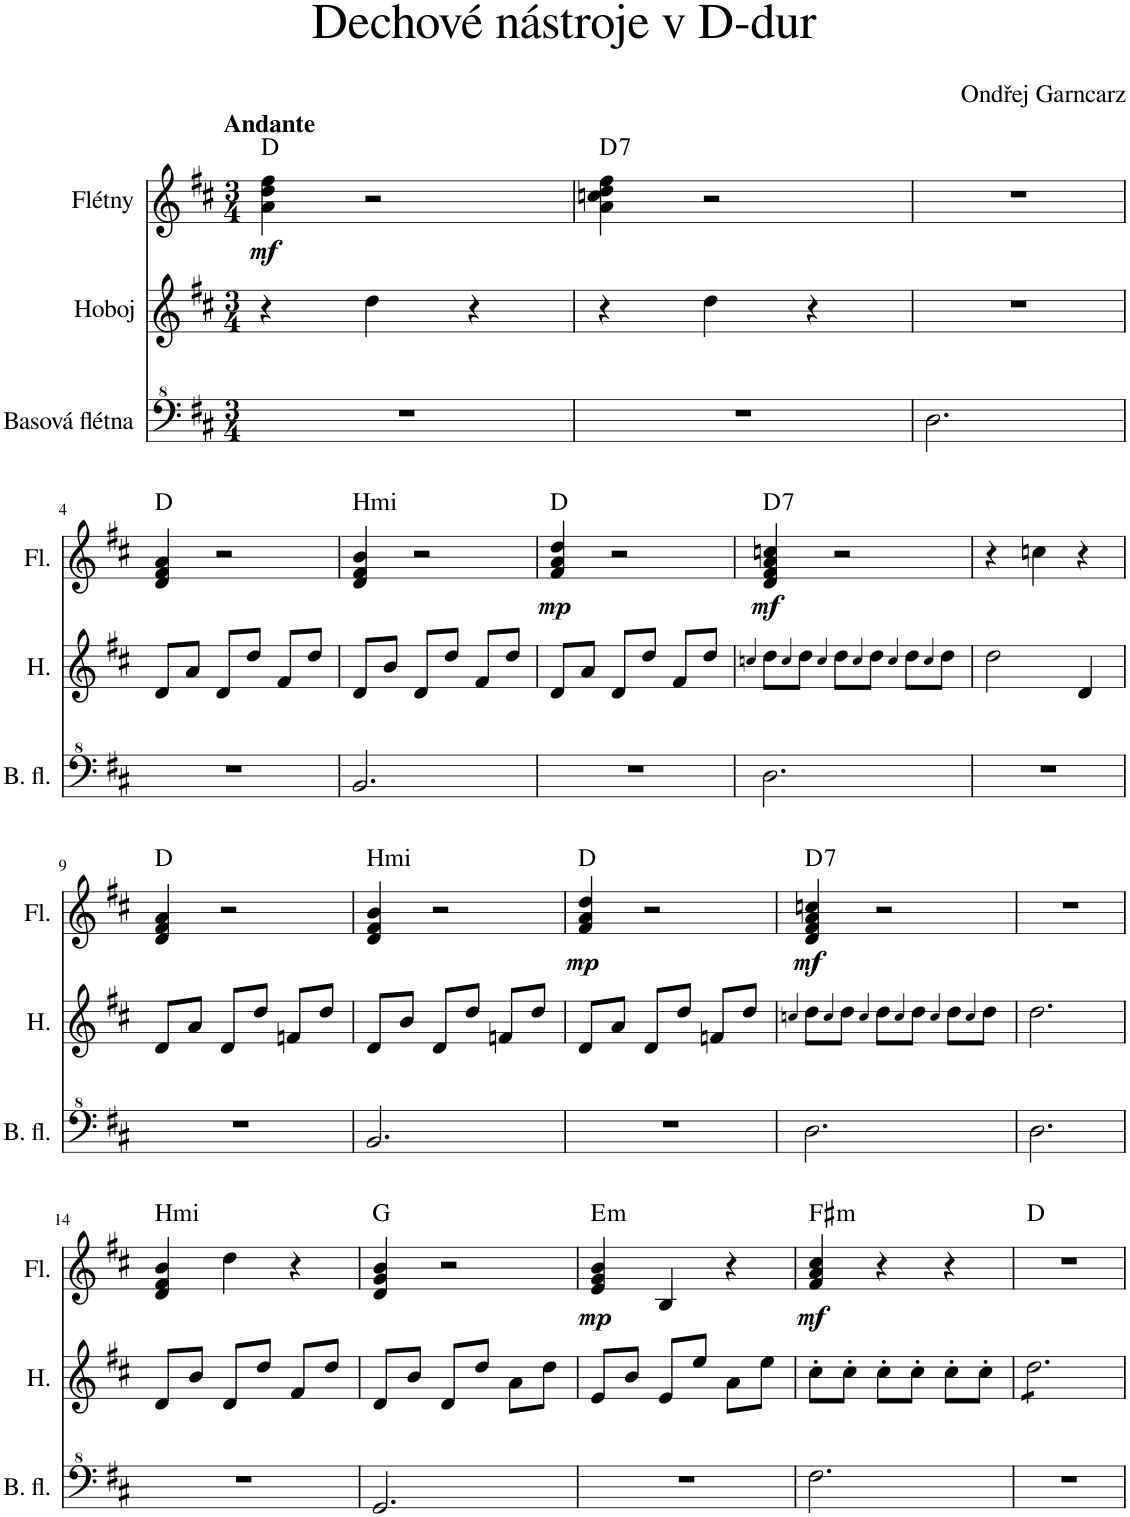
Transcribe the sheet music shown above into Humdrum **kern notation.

**kern	**kern	**kern	**dynam	**harte
*part3	*part2	*part1	*part1	*part1
*staff3	*staff2	*staff1	*staff1	*
*I"Basová flétna	*I"Hoboj	*I"Flétny	*	*
*I'B. fl.	*I'H.	*I'Fl.	*	*
*clefF^4	*clefG2	*clefG2	*	*
*k[f#c#]	*k[f#c#]	*k[f#c#]	*	*
*M3/4	*M3/4	*M3/4	*	*
=1	=1	=1	=1	=1
!	!	!LO:TX:a:B:t=Andante	!	!
!	!	!	!LO:DY:b	!
2.r	4r	4a\ 4dd\ 4ff#\	mf	D:maj
.	4dd\	2r	.	.
.	4r	.	.	.
=2	=2	=2	=2	=2
!	!	!	!	!LO:H:kt=7
2.r	4r	4a\ 4ccn\ 4dd\ 4ff#\	.	D:7
.	4dd\	2r	.	.
.	4r	.	.	.
=3	=3	=3	=3	=3
2.d\	2.r	2.r	.	.
!!LO:LB:g=z
=4	=4	=4	=4	=4
2.r	8d/L	4d/ 4f#/ 4a/	.	D:maj
.	8a/J	.	.	.
.	8d/L	2r	.	.
.	8dd/J	.	.	.
.	8f#/L	.	.	.
.	8dd/J	.	.	.
=5	=5	=5	=5	=5
!	!	!	!	!LO:H:kt=Hmi
2.B/	8d/L	4d/ 4f#/ 4b/	.	N
.	8b/J	.	.	.
.	8d/L	2r	.	.
.	8dd/J	.	.	.
.	8f#/L	.	.	.
.	8dd/J	.	.	.
=6	=6	=6	=6	=6
!	!	!	!LO:DY:b	!
2.r	8d/L	4f#/ 4a/ 4dd/	mp	D:maj
.	8a/J	.	.	.
.	8d/L	2r	.	.
.	8dd/J	.	.	.
.	8f#/L	.	.	.
.	8dd/J	.	.	.
=7	=7	=7	=7	=7
.	4qccn/	.	.	.
!	!	!	!LO:DY:b	!LO:H:kt=7
2.d\	8dd\L	4d/ 4f#/ 4a/ 4ccn/	mf	D:7
.	4qcc/	.	.	.
.	8dd\J	.	.	.
.	4qcc/	.	.	.
.	8dd\L	2r	.	.
.	4qcc/	.	.	.
.	8dd\J	.	.	.
.	4qcc/	.	.	.
.	8dd\L	.	.	.
.	4qcc/	.	.	.
.	8dd\J	.	.	.
=8	=8	=8	=8	=8
2.r	2dd\	4r	.	.
.	.	4ccn\	.	.
.	4d/	4r	.	.
!!LO:LB:g=z
=9	=9	=9	=9	=9
2.r	8d/L	4d/ 4f#/ 4a/	.	D:maj
.	8a/J	.	.	.
.	8d/L	2r	.	.
.	8dd/J	.	.	.
.	8fn/L	.	.	.
.	8dd/J	.	.	.
=10	=10	=10	=10	=10
!	!	!	!	!LO:H:kt=Hmi
2.B/	8d/L	4d/ 4f#/ 4b/	.	N
.	8b/J	.	.	.
.	8d/L	2r	.	.
.	8dd/J	.	.	.
.	8fn/L	.	.	.
.	8dd/J	.	.	.
=11	=11	=11	=11	=11
!	!	!	!LO:DY:b	!
2.r	8d/L	4f#/ 4a/ 4dd/	mp	D:maj
.	8a/J	.	.	.
.	8d/L	2r	.	.
.	8dd/J	.	.	.
.	8fn/L	.	.	.
.	8dd/J	.	.	.
=12	=12	=12	=12	=12
.	4qccn/	.	.	.
!	!	!	!LO:DY:b	!LO:H:kt=7
2.d\	8dd\L	4d/ 4f#/ 4a/ 4ccn/	mf	D:7
.	4qcc/	.	.	.
.	8dd\J	.	.	.
.	4qcc/	.	.	.
.	8dd\L	2r	.	.
.	4qcc/	.	.	.
.	8dd\J	.	.	.
.	4qcc/	.	.	.
.	8dd\L	.	.	.
.	4qcc/	.	.	.
.	8dd\J	.	.	.
=13	=13	=13	=13	=13
2.d\	2.dd\	2.r	.	.
!!LO:LB:g=z
=14	=14	=14	=14	=14
!	!	!	!	!LO:H:kt=Hmi
2.r	8d/L	4d/ 4f#/ 4b/	.	N
.	8b/J	.	.	.
.	8d/L	4dd\	.	.
.	8dd/J	.	.	.
.	8f#/L	4r	.	.
.	8dd/J	.	.	.
=15	=15	=15	=15	=15
2.G/	8d/L	4d/ 4g/ 4b/	.	G:maj
.	8b/J	.	.	.
.	8d/L	2r	.	.
.	8dd/J	.	.	.
.	8a\L	.	.	.
.	8dd\J	.	.	.
=16	=16	=16	=16	=16
!	!	!	!LO:DY:b	!LO:H:kt=m
2.r	8e/L	4e/ 4g/ 4b/	mp	E:min
.	8b/J	.	.	.
.	8e/L	4B/	.	.
.	8ee/J	.	.	.
.	8a\L	4r	.	.
.	8ee\J	.	.	.
=17	=17	=17	=17	=17
!	!	!	!LO:DY:b	!LO:H:kt=m
2.f#\	8cc#'\L	4f#/ 4a/ 4cc#/	mf	F#:min
.	8cc#'\J	.	.	.
.	8cc#'\L	4r	.	.
.	8cc#'\J	.	.	.
.	8cc#'\L	4r	.	.
.	8cc#'\J	.	.	.
=18	=18	=18	=18	=18
*	*tremolo	*	*	*
2.r	8dd\L	2.r	.	D:maj
.	8dd\	.	.	.
.	8dd\	.	.	.
.	8dd\	.	.	.
.	8dd\	.	.	.
.	8dd\J	.	.	.
*	*Xtremolo	*	*	*
=	=	=	=	=
*-	*-	*-	*-	*-
